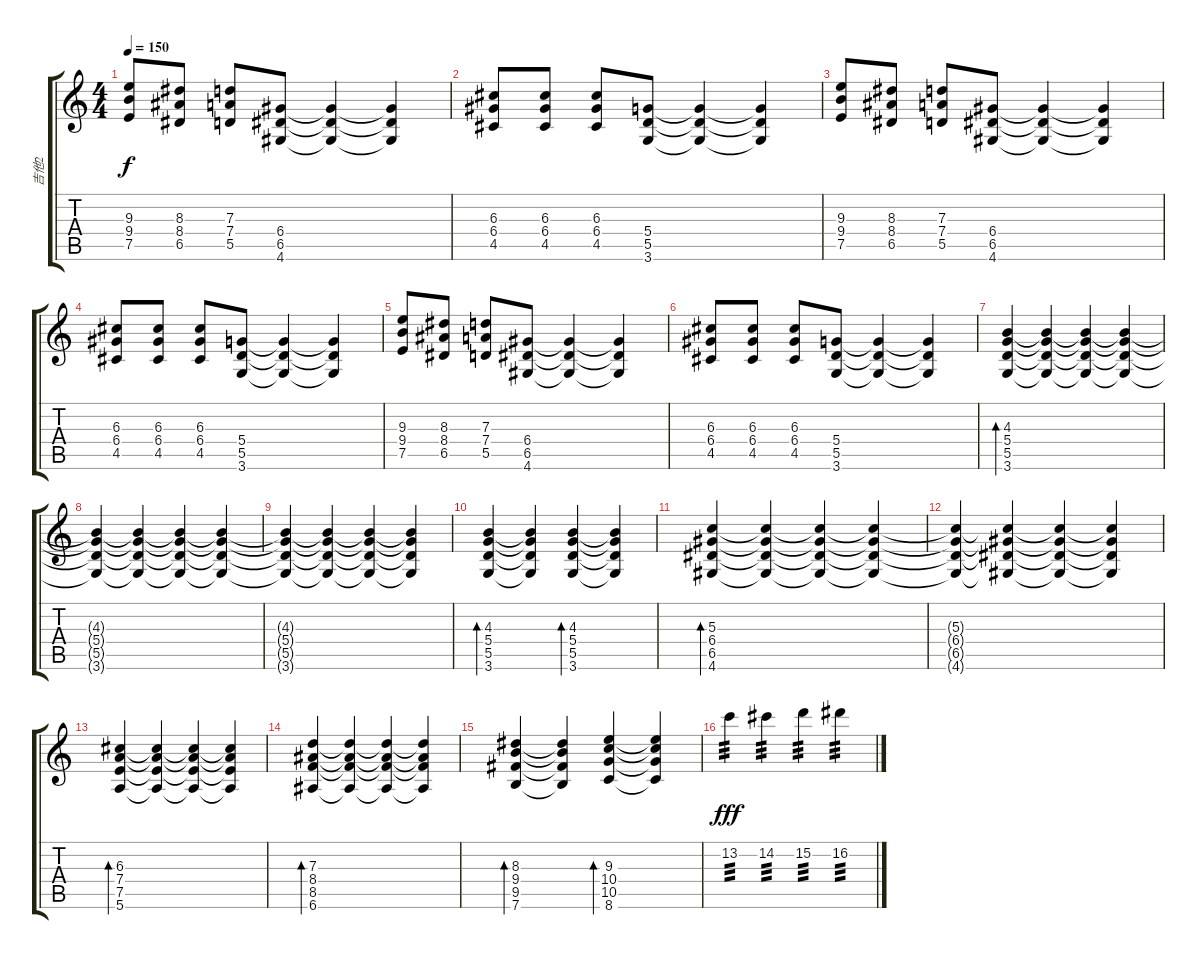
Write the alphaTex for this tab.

\track ("吉他2" "吉他2") {instrument overdrivenguitar}
\staff {score tabs}
\tuning (E4 B3 G3 D3 A2 E2) {hide}
\ts (4 4)
\tempo 150
\clef g2
\ks c
(9.3 9.4 7.5).8{dy f} (8.3 8.4 6.5).8 (7.3 7.4 5.5).8 (6.4 6.5 4.6).8 (6.4{t} 6.5{t} 4.6{t}).4 (6.4{t} 6.5{t} 4.6{t}).4 |
(6.3 6.4 4.5).8 (6.3 6.4 4.5).8 (6.3 6.4 4.5).8 (5.4 5.5 3.6).8 (5.4{t} 5.5{t} 3.6{t}).4 (5.4{t} 5.5{t} 3.6{t}).4 |
(9.3 9.4 7.5).8 (8.3 8.4 6.5).8 (7.3 7.4 5.5).8 (6.4 6.5 4.6).8 (6.4{t} 6.5{t} 4.6{t}).4 (6.4{t} 6.5{t} 4.6{t}).4 |
(6.3 6.4 4.5).8 (6.3 6.4 4.5).8 (6.3 6.4 4.5).8 (5.4 5.5 3.6).8 (5.4{t} 5.5{t} 3.6{t}).4 (5.4{t} 5.5{t} 3.6{t}).4 |
(9.3 9.4 7.5).8 (8.3 8.4 6.5).8 (7.3 7.4 5.5).8 (6.4 6.5 4.6).8 (6.4{t} 6.5{t} 4.6{t}).4 (6.4{t} 6.5{t} 4.6{t}).4 |
(6.3 6.4 4.5).8 (6.3 6.4 4.5).8 (6.3 6.4 4.5).8 (5.4 5.5 3.6).8 (5.4{t} 5.5{t} 3.6{t}).4 (5.4{t} 5.5{t} 3.6{t}).4 |
(4.3 5.4 5.5 3.6).4{bd 120} (4.3{t} 5.4{t} 5.5{t} 3.6{t}).4 (4.3{t} 5.4{t} 5.5{t} 3.6{t}).4 (4.3{t} 5.4{t} 5.5{t} 3.6{t}).4 |
(4.3{t} 5.4{t} 5.5{t} 3.6{t}).4 (4.3{t} 5.4{t} 5.5{t} 3.6{t}).4 (4.3{t} 5.4{t} 5.5{t} 3.6{t}).4 (4.3{t} 5.4{t} 5.5{t} 3.6{t}).4 |
(4.3{t} 5.4{t} 5.5{t} 3.6{t}).4 (4.3{t} 5.4{t} 5.5{t} 3.6{t}).4 (4.3{t} 5.4{t} 5.5{t} 3.6{t}).4 (4.3{t} 5.4{t} 5.5{t} 3.6{t}).4 |
(4.3 5.4 5.5 3.6).4{bd 60} (4.3{t} 5.4{t} 5.5{t} 3.6{t}).4 (4.3 5.4 5.5 3.6).4{bd 60} (4.3{t} 5.4{t} 5.5{t} 3.6{t}).4 |
(5.3 6.4 6.5 4.6).4{bd 60} (5.3{t} 6.4{t} 6.5{t} 4.6{t}).4 (5.3{t} 6.4{t} 6.5{t} 4.6{t}).4 (5.3{t} 6.4{t} 6.5{t} 4.6{t}).4 |
(5.3{t} 6.4{t} 6.5{t} 4.6{t}).4 (5.3{t} 6.4{t} 6.5{t} 4.6{t}).4 (5.3{t} 6.4{t} 6.5{t} 4.6{t}).4 (5.3{t} 6.4{t} 6.5{t} 4.6{t}).4 |
(6.3 7.4 7.5 5.6).4{bd 60} (6.3{t} 7.4{t} 7.5{t} 5.6{t}).4 (6.3{t} 7.4{t} 7.5{t} 5.6{t}).4 (6.3{t} 7.4{t} 7.5{t} 5.6{t}).4 |
(7.3 8.4 8.5 6.6).4{bd 60} (7.3{t} 8.4{t} 8.5{t} 6.6{t}).4 (7.3{t} 8.4{t} 8.5{t} 6.6{t}).4 (7.3{t} 8.4{t} 8.5{t} 6.6{t}).4 |
(8.3 9.4 9.5 7.6).4{bd 60} (8.3{t} 9.4{t} 9.5{t} 7.6{t}).4 (9.3 10.4 10.5 8.6).4{bd 60} (9.3{t} 10.4{t} 10.5{t} 8.6{t}).4 |
13.2.4{tp 3 dy fff volume 15 instrument overdrivenguitar} 14.2.4{tp 3} 15.2.4{tp 3} 16.2.4{tp 3}
